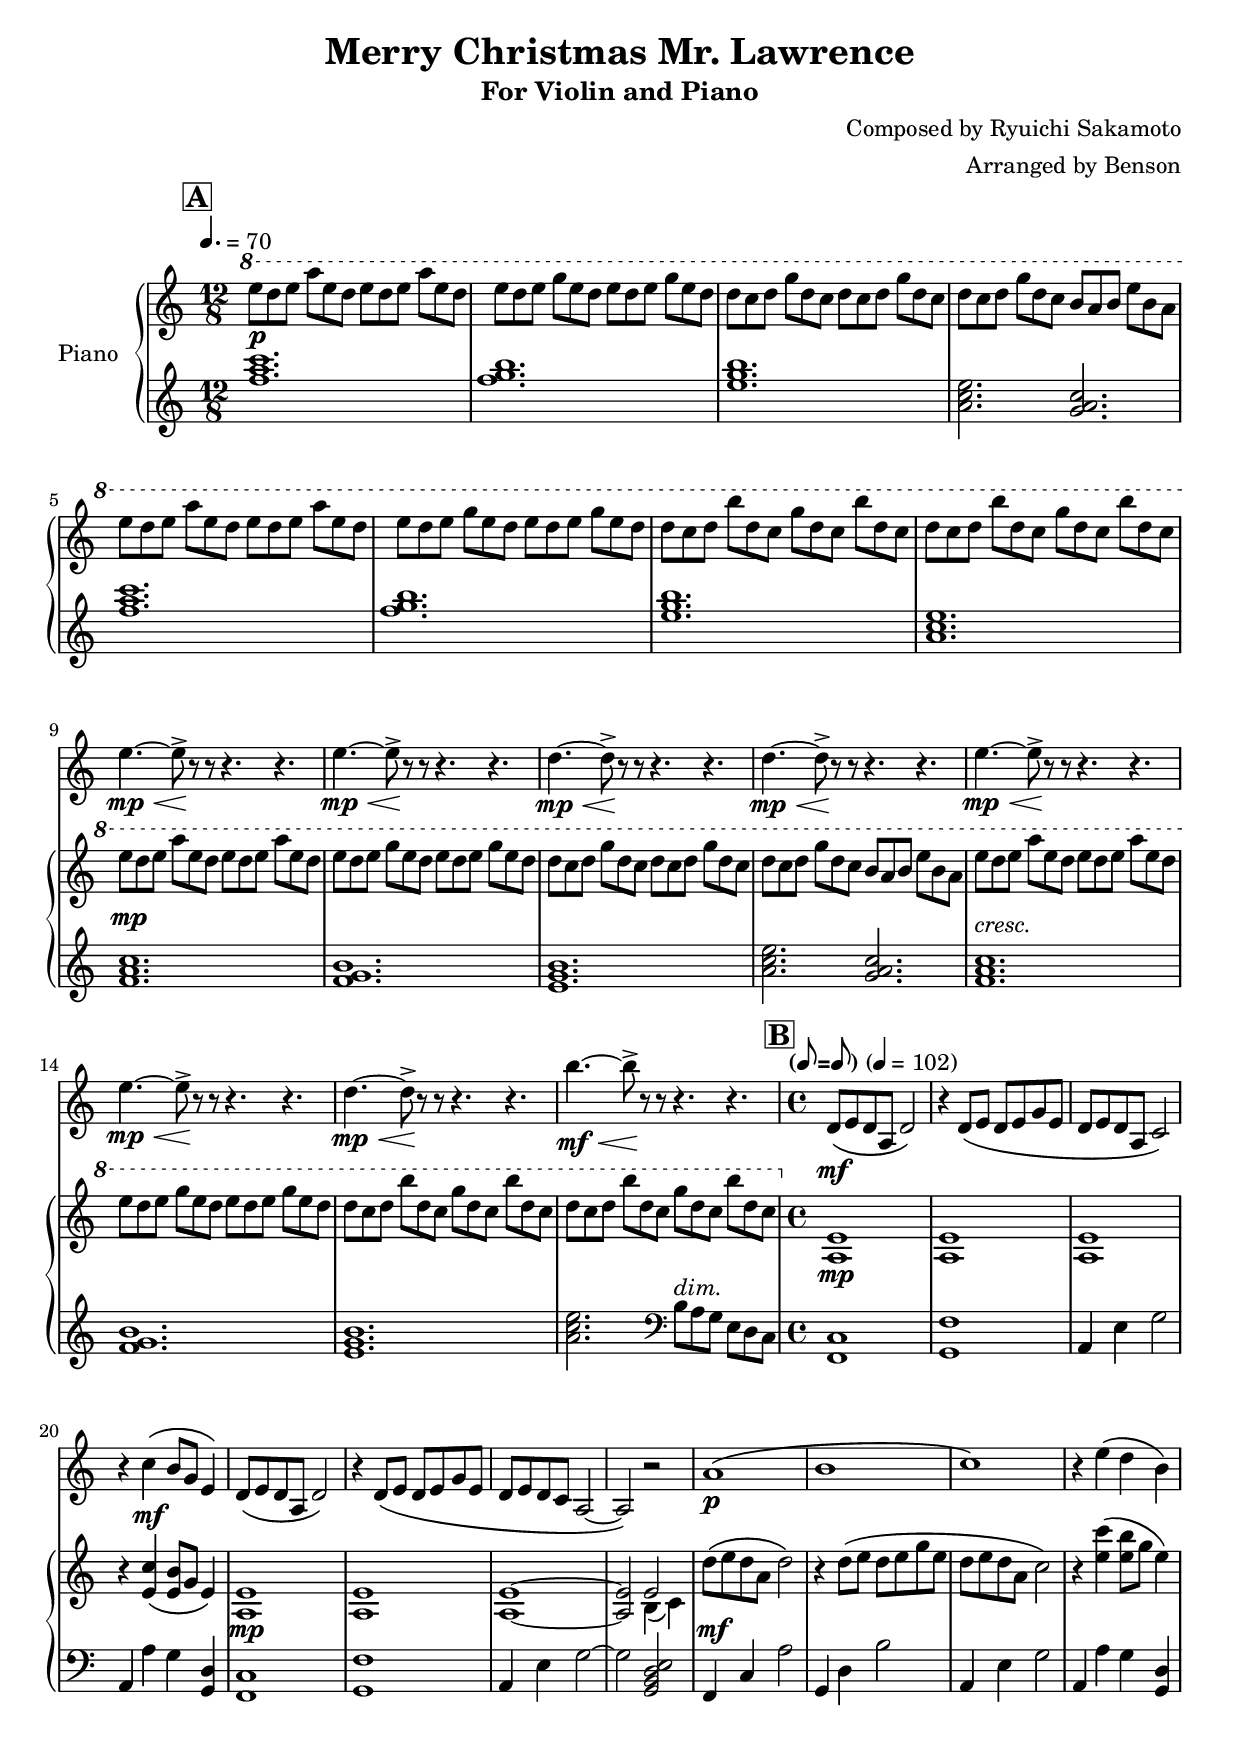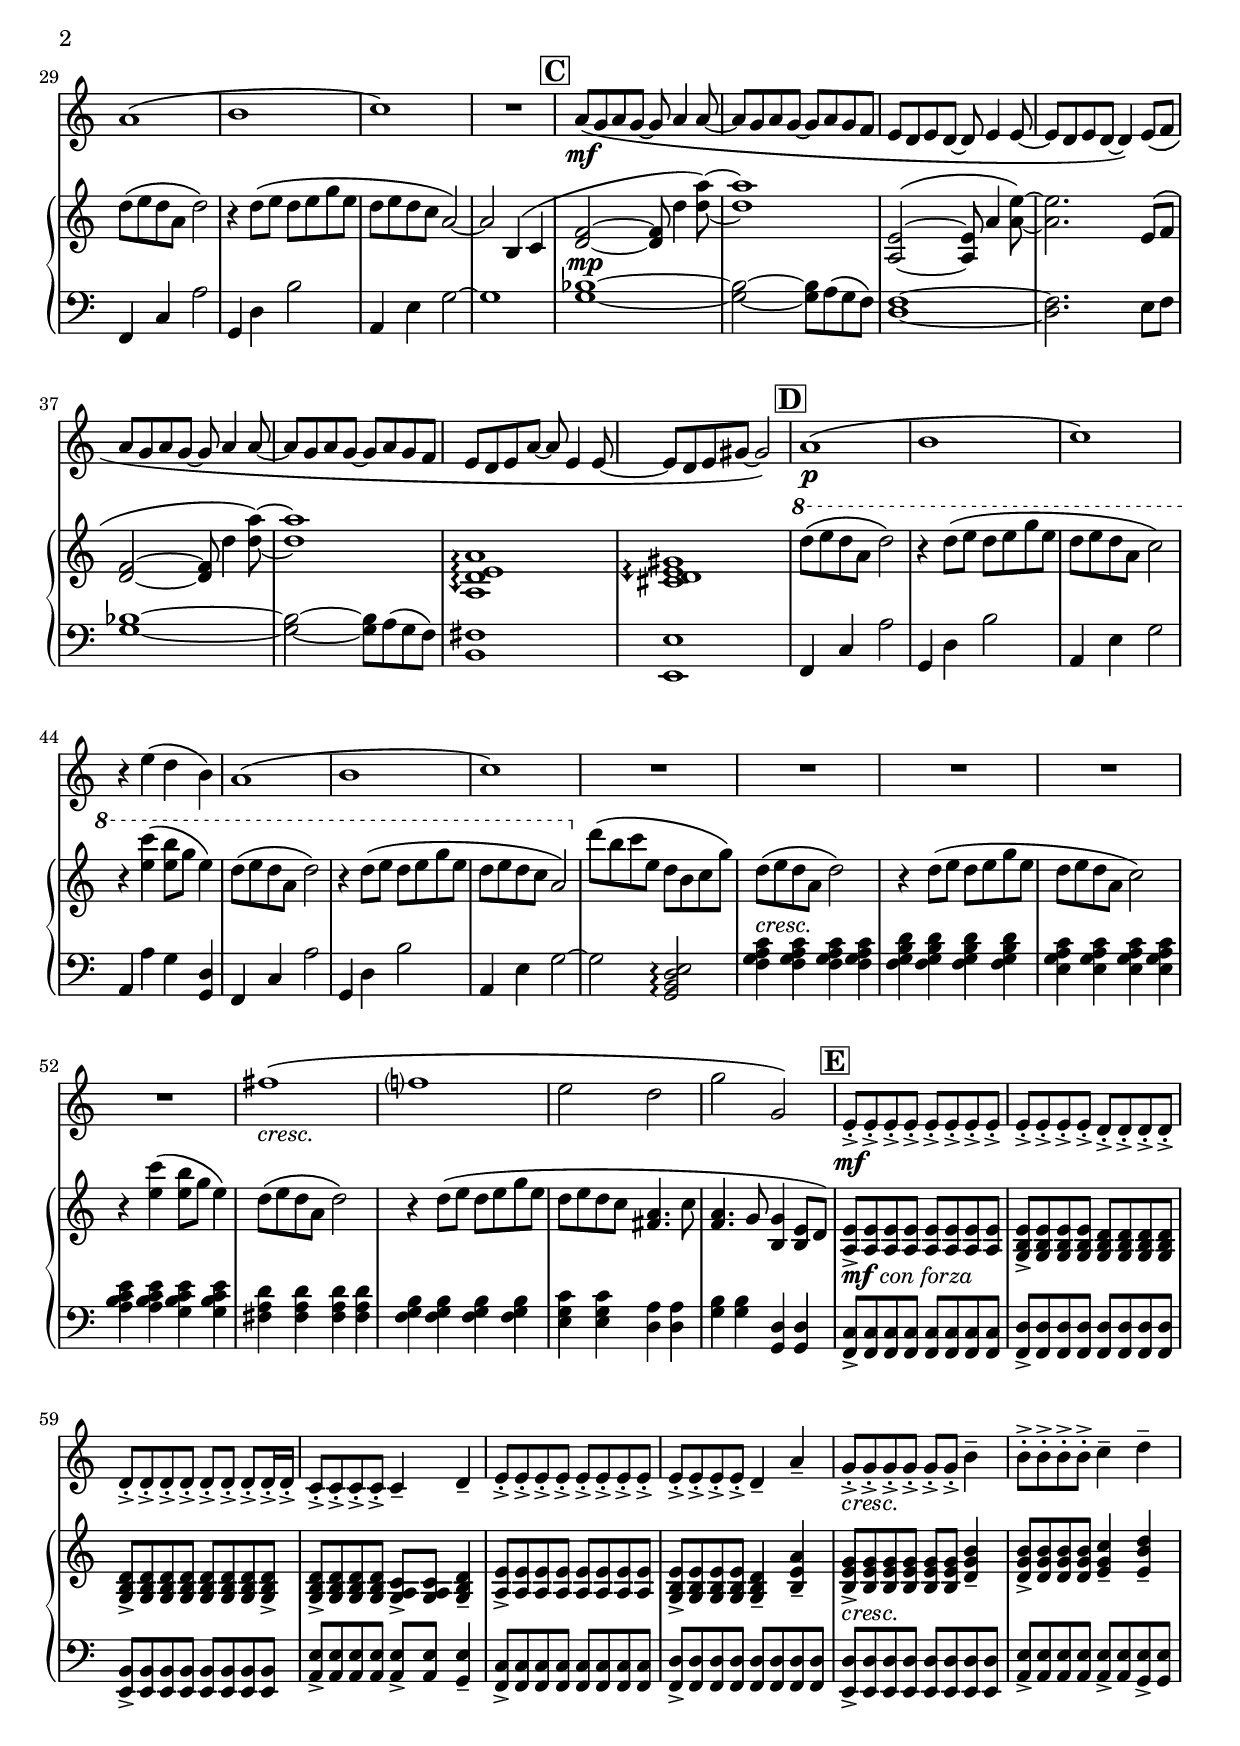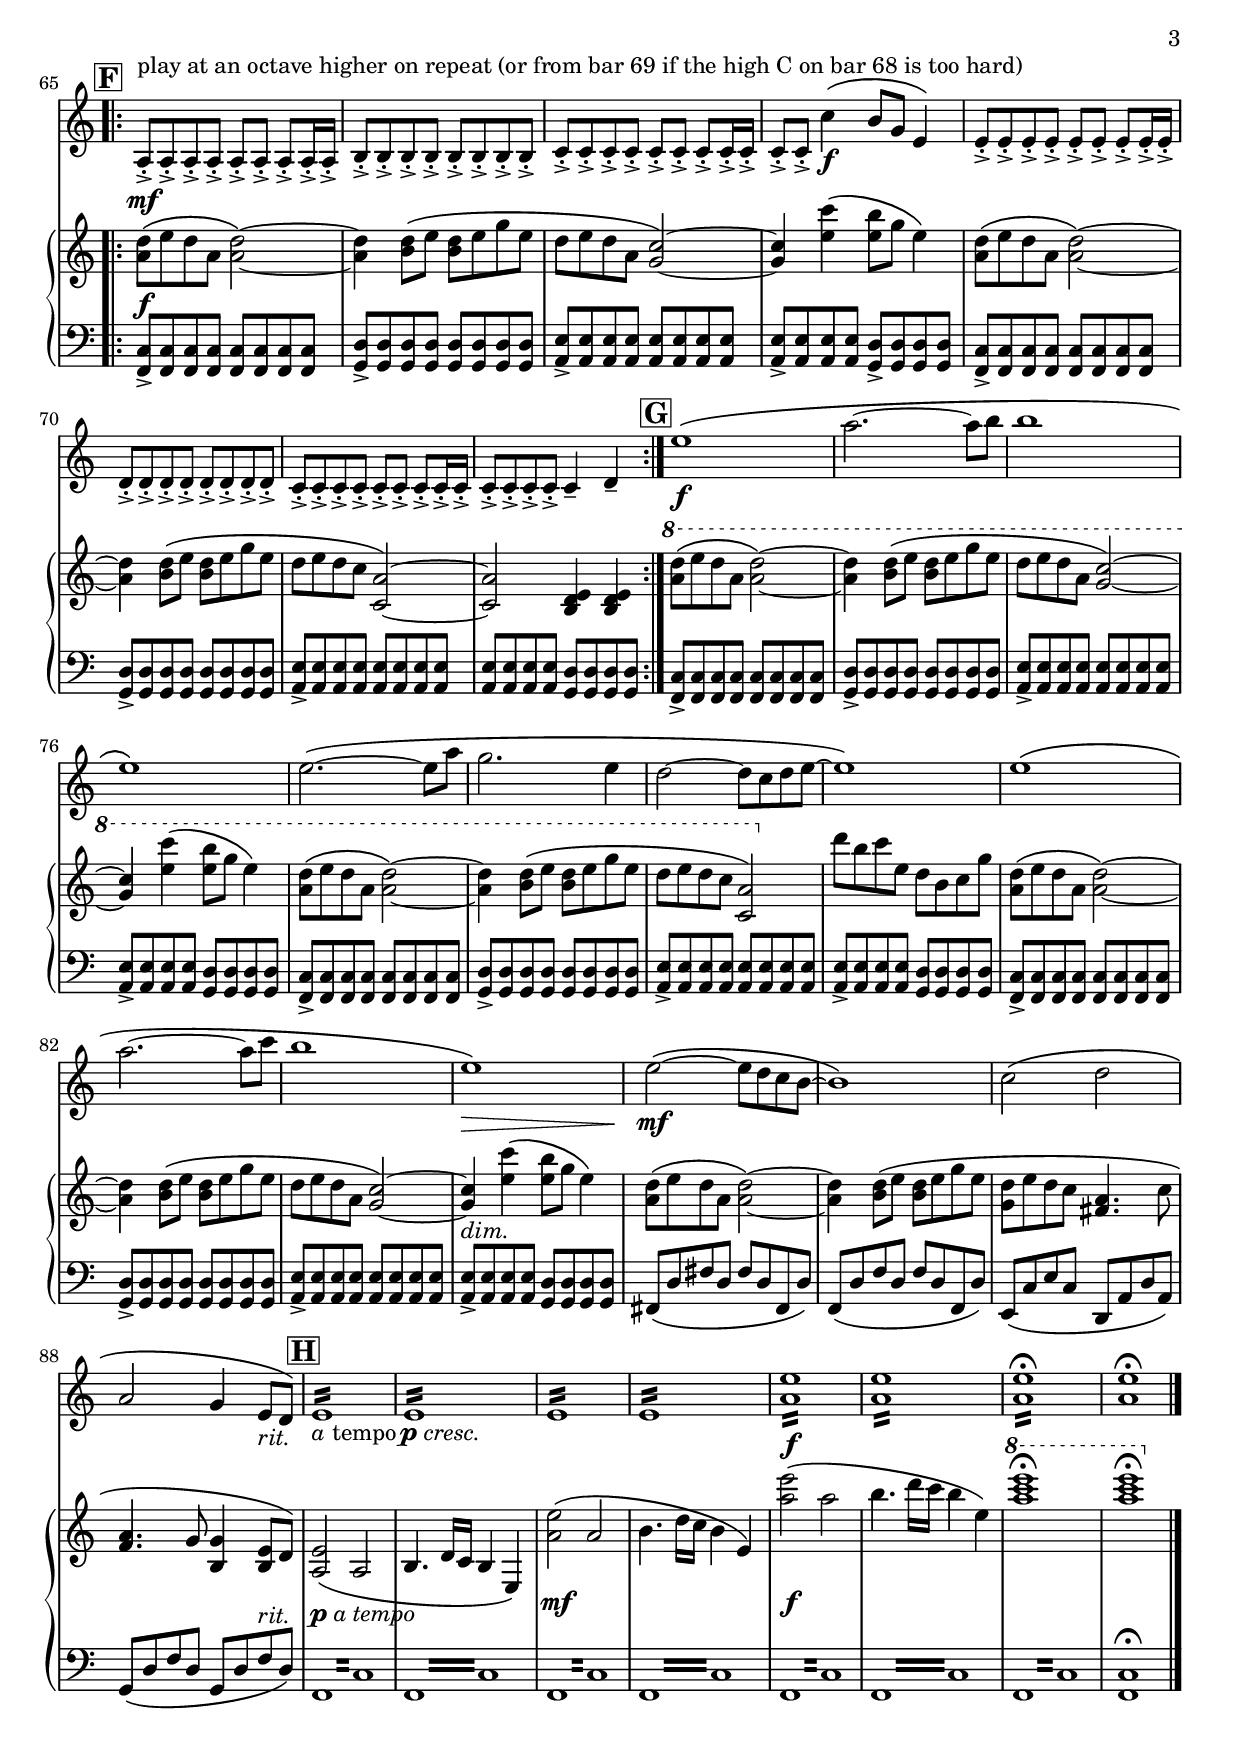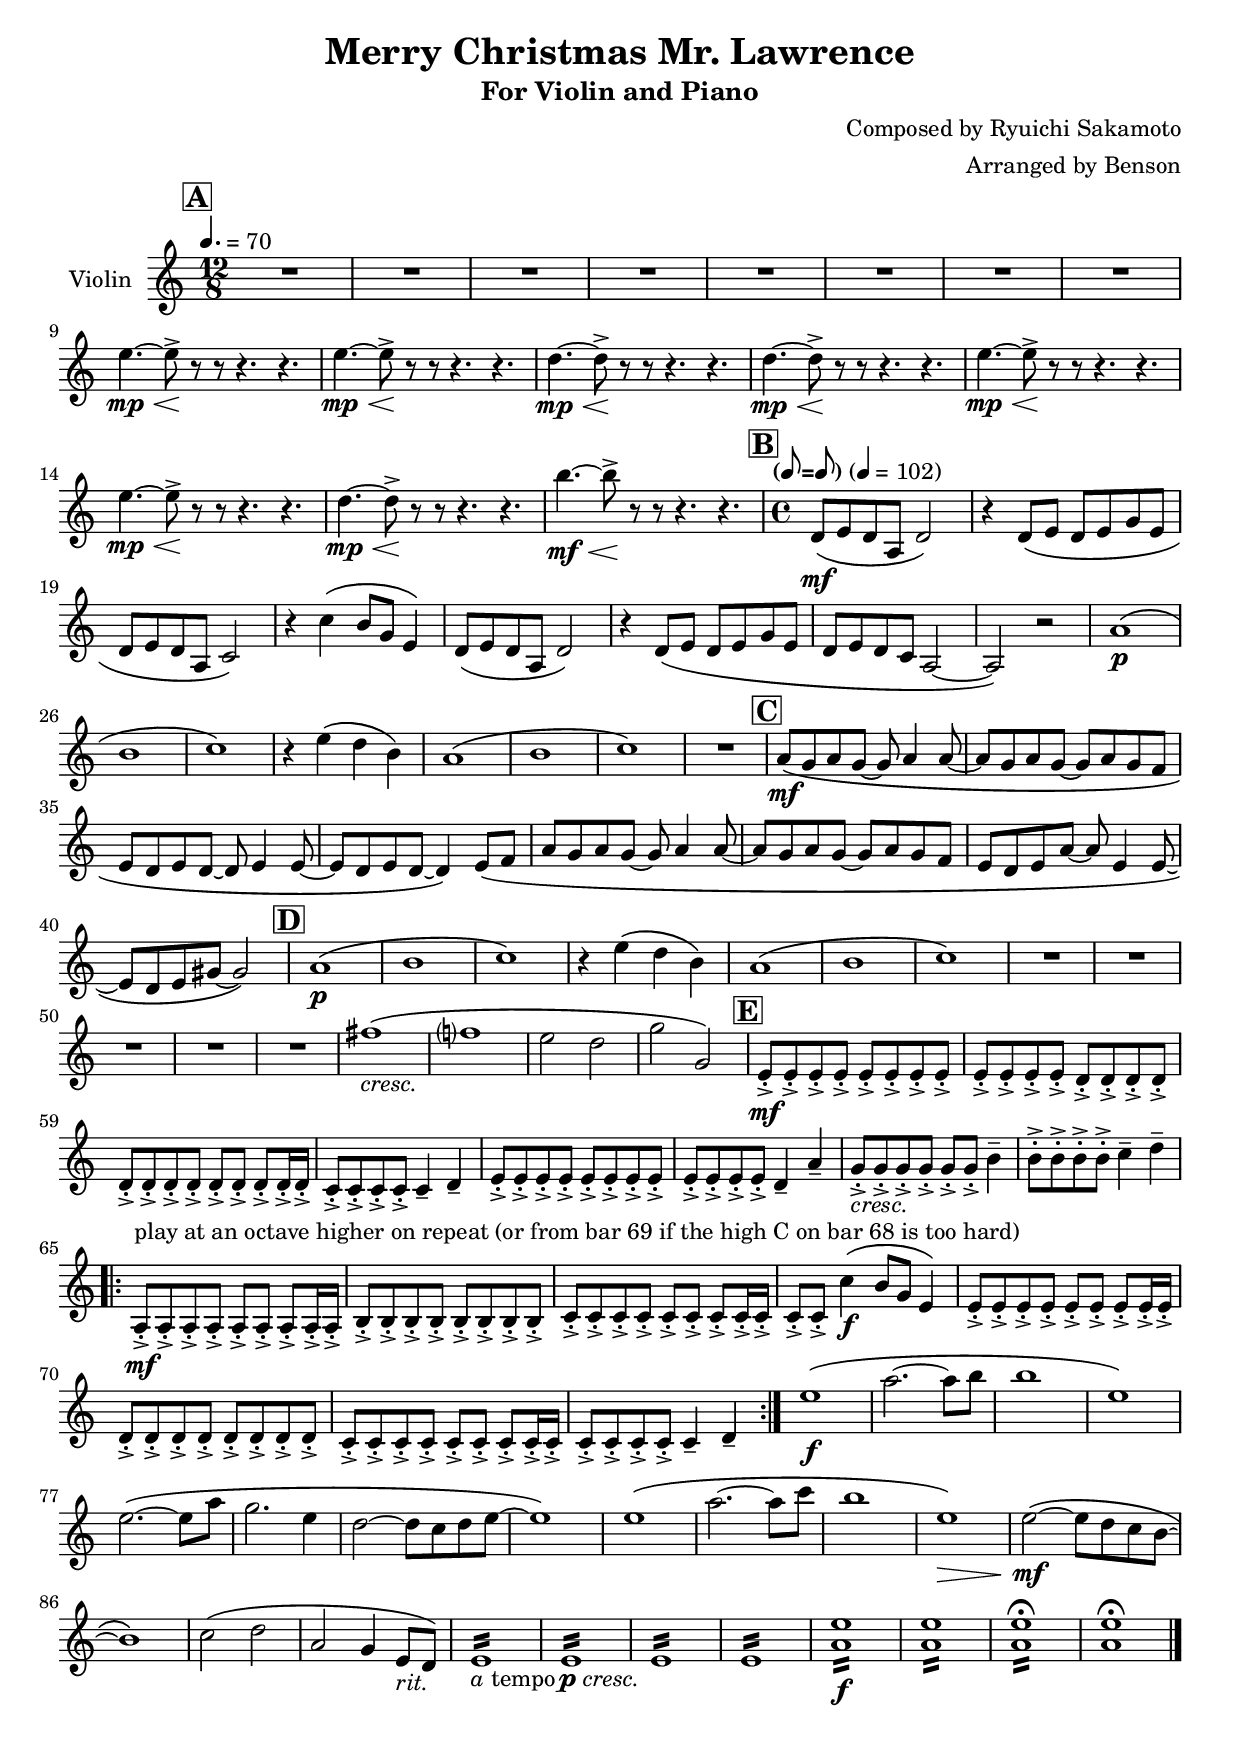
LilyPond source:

\version "2.18.2"
\include "articulate.ly"
%#(set-global-staff-size 19)

%%%%%%%%%%%%%%%%%%%%%%%%%%%%%%%%%%%%%%%%%%%%%%%%%%%%%%%%%%%%%%%%%%%%%%%%%%%%%%%%%%%%%%%%%%
%%  http://lsr.di.unimi.it/LSR/Item?id=445

%LSR by Jay Anderson.
%modyfied by Simon Albrecht on March 2014.
%=> http://lilypond.1069038.n5.nabble.com/LSR-445-error-td160662.html

#(define (octave-up m t)
 (let* ((octave (1- t))
      (new-note (ly:music-deep-copy m))
      (new-pitch (ly:make-pitch
        octave
        (ly:pitch-notename (ly:music-property m 'pitch))
        (ly:pitch-alteration (ly:music-property m 'pitch)))))
  (set! (ly:music-property new-note 'pitch) new-pitch)
  new-note))

#(define (octavize-chord elements t)
 (cond ((null? elements) elements)
     ((eq? (ly:music-property (car elements) 'name) 'NoteEvent)
       (cons (car elements)
             (cons (octave-up (car elements) t)
                   (octavize-chord (cdr elements) t))))
     (else (cons (car elements) (octavize-chord (cdr elements ) t)))))

#(define (octavize music t)
 (if (eq? (ly:music-property music 'name) 'EventChord)
       (ly:music-set-property! music 'elements (octavize-chord
(ly:music-property music 'elements) t)))
 music)

makeOctaves = #(define-music-function (parser location arg mus) (integer? ly:music?)
 (music-map (lambda (x) (octavize x arg)) (event-chord-wrap! mus)))
%%%%%%%%%%%%%%%%%%%%%%%%%%%%%%%%%%%%%%%%%%%%%%%%%%%%%%%%%%%%%%%%%%%%%%%%%%%%%%%%%%%%%%%%%%

cr = \change Staff = "right"
cl = \change Staff = "left"
rhMark = \markup { 
  \path #0.1 #'((moveto -1 0)(rlineto 0 -1.5)(rlineto 0.5 0))
}

compound-meter-to-simple-meter-mark = \markup {
  \concat {
    (
    \smaller \general-align #Y #DOWN \note #"8" #1
    "="
    \smaller \general-align #Y #DOWN \note #"8" #1
    )
  }
}


\header {
  title = "Merry Christmas Mr. Lawrence"
  subtitle = "For Violin and Piano"
  composer = "Composed by Ryuichi Sakamoto"
  arranger = "Arranged by Benson"
}

violin-a = \relative c'' {
  \mark \default
  R1.*8
  e4.~\mp\< e8\!-> r r r4. r
  e4.~\mp\< e8\!-> r r r4. r
  d4.~\mp\< d8\!-> r r r4. r
  d4.~\mp\< d8\!-> r r r4. r
  e4.~\mp\< e8\!-> r r r4. r
  e4.~\mp\< e8\!-> r r r4. r
  d4.~\mp\< d8\!-> r r r4. r
  b'4.~\mf\< b8\!-> r r r4. r
}

upper-a = \relative c''' {
  \mark \default
  \ottava #1
  \repeat unfold 2 {
    e8 d e a e d e d e a e d
    e d e g e d e d e g e d
    d c d g d c d c d g d c
    d c d g d c b a b e b a

    e'8 d e a e d e d e a e d
    e d e g e d e d e g e d
    d c d b' d, c g' d c b' d, c
    d c d b' d, c g' d c b' d, c
  }
  \ottava #0
}

lower-a = \relative c'' {
  \clef treble
  <f a c>1.
  <f g b>
  <e g b>
  <a, c e>2. <g a c>

  <f' a c>1.
  <f g b>
  <e g b>
  <a, c e>

  <f a c>1.
  <f g b>
  <e g b>
  <a c e>2. <g a c>

  <f a c>1.
  <f g b>
  <e g b>
  <a c e>2. \clef bass b,8 a g e d c
}

violin-theme = \relative c' {
  d8\(\mf e d a d2\)
  r4 d8\( e d e g e
  d8 e d a c2\)
  r4 c'\( b8 g e4\)
  d8\( e d a d2\)
  r4 d8\( e d e g e
  d8 e d c a2~
  a2\)
}
upper-theme = \relative c' {
  d8\( e d a d2\)
  r4 d8\( e d e g e
  d8 e d a c2\)
  r4 <e c'>\( <e b'>8 g e4\)
  d8\( e d a d2\)
  r4 d8\( e d e g e
  d8 e d c a2~\)
  a2
}
upper-theme-no-end-tie = \relative c' {
  d8\( e d a d2\)
  r4 d8\( e d e g e
  d8 e d a c2\)
  r4 <e c'>\( <e b'>8 g e4\)
  d8\( e d a d2\)
  r4 d8\( e d e g e
  d8 e d c a2\)
}

upper-theme-to-development = \relative c' {
  d8\( e d a d2\)
  r4 d8\( e d e g e
  d8 e d a c2\)
  r4 <e c'>\( <e b'>8 g e4\)
  d8\( e d a d2\)
  r4 d8\( e d e g e
  d8 e d c <a fis>4. c8
  <a f>4. g8 <g b,>4 <e b>8 d\)
}

upper-theme-add-harmony = \relative c' {
  <d a>8\( e d a <d a>2~\)
  q4 <d b>8\( e <d b> e g e
  d8 e d a <c g>2~\)
  q4 <e c'>\( <e b'>8 g e4\)
  <d a>8\( e d a <d a>2~\)
  q4 <d b>8\( e <d b> e g e
  d8 e d c <a c,>2~\)
  q2
}

upper-theme-add-harmony-no-end-tie = \relative c' {
  <d a>8\( e d a <d a>2~\)
  q4 <d b>8\( e <d b> e g e
  d8 e d a <c g>2~\)
  q4 <e c'>\( <e b'>8 g e4\)
  <d a>8\( e d a <d a>2~\)
  q4 <d b>8\( e <d b> e g e
  d8 e d c <a c,>2\)
}

upper-theme-add-harmony-to-development = \relative c' {
  <d a>8\( e d a <d a>2~\)
  q4 <d b>8\( e <d b> e g e
  d8 e d a <c g>2~\)
  q4 <e c'>\( <e b'>8 g e4\)
  <d a>8\( e d a <d a>2~\)
  q4 <d b>8\( e <d b> e g e
  <d g,>8 e d c <a fis>4. c8
  <a f>4. g8 <g b,>4 <e b>8 d\)
}

violin-b = \relative c'' {
  \tempo \compound-meter-to-simple-meter-mark 4 = 102
  \time 4/4
  \mark \default
  \violin-theme
  r2
  a1\(\p b c\) r4 e\( d b\)
  a1\( b c\) R1
}

upper-b = \relative c' {
  \tempo \compound-meter-to-simple-meter-mark 4 = 102
  \time 4/4
  \mark \default
  <a e'>1
  <a e'>1
  <a e'>1
  r4 <e' c'>\(^\mf <e b'>8 g e4\)
  <a, e'>1
  <a e'>1
  <a e'>1~ q2
  << { e'2 } \\ { b4\( c\) } >>
  \transpose c c' { \upper-theme }
}

lower-b = \relative c, {
  \time 4/4
  <f c'>1
  <g f'>
  a4 e' g2
  a,4 a' g <g, d'>
  <f c'>1
  <g f'>
  a4 e' g2~
  g2 <g, b d e>

  f4 c' a'2
  g,4 d' b'2
  a,4 e' g2
  a,4 a' g <g, d'>4
  f4 c' a'2
  g,4 d' b'2
  a,4 e' g2~
  g1
}

violin-c = \relative c'' {
  \mark \default
  a8\(\mf g a g~ g a4 a8~
  a8 g a g~ g a g f
  e8 d e d~ d e4 e8~
  e8 d e d~ d4\) e8\( f
  a8 g a g~ g a4 a8~
  a8 g a g~ g a g f
  e8 d e a~ a e4 e8~
  e8 d e gis~ gis2\)
}

upper-c = \relative c' {
  b4\( c
  \mark \default
  <d f>2~ q8 d'4 <d a'>8~\)
  q1
  <a, e'>2~\( q8 a'4 <a e'>8~\)
  q2. e8\( f
  <d f>2~ q8 d'4 <d a'>8~\)
  q1
  \arpeggioArrowDown
  <a e d a>1\arpeggio
  <gis e d cis>\arpeggio
  \arpeggioNormal
}

lower-c = \relative c' {
  <g bes>1~
  q2~ q8 a\( g f\)
  <d f>1~
  q2. e8 f
  <g bes>1~
  q2~ q8 a\( g f\)
  <fis b,>1
  <e e,>1
}

violin-d = \relative c'' {
  \mark \default
  a1\(\p b c\) r4 e\( d b\)
  a1\( b c\) R1
  R1*4
  fis1\(-\markup { \italic cresc. } f?1
  e2 d g g,\)
}

upper-d = \relative c''' {
  \mark \default
  \ottava #1
  \transpose c c'' { \upper-theme-no-end-tie }
  \ottava #0
  d8\( b c e, d b c g'\)
  \transpose c c' { \upper-theme-to-development }
}

lower-d = \relative c, {
  f4 c' a'2
  g,4 d' b'2
  a,4 e' g2
  a,4 a' g <g, d'>4
  f4 c' a'2
  g,4 d' b'2
  a,4 e' g2~
  g2 <g, b d e>2\arpeggio

  <f' g a c>4 q q q
  <f g b d>4 q q q
  <e g a c>4 q q q
  <a b c e>4 q <g b c e>4 q
  <fis a d>4 q q q
  <f g b>4 q q q
  <e g c>4 q <d a'> q
  <g b>4 q <g, d'> q
}

violin-e = \relative c' {
  \mark \default
  e8-.->\mf \repeat unfold 11 { e8-.-> }
  \repeat unfold 4 { d8-.-> }
  \repeat unfold 7 { d8-.-> } d16-.-> d16-.->
  \repeat unfold 4 { c8-.-> } c4-- d--
  \repeat unfold 8 { e8-.-> }
  \repeat unfold 4 { e8-.-> } d4-- a'4--
  g8-.->-\markup { \italic cresc. } \repeat unfold 5 { g8-.-> } b4--
  \repeat unfold 4 { b8-.-> } c4-- d4--
}

upper-e = \relative c' {
  \mark \default
  <e a,>8-> q q q q q q q
  <e b g>8-> q q q <d b g> q q q
  q8-> q q q q q q q->
  q8-> q q q <c a g>-> q <d b g>4--
  <e a,>8-> q q q q q q q
  <e b g>8-> q q q <d b g>4-- <a' e b>--
  <g e b>8-> q q q q q <b g d>4--
  q8-> q q q <c g e>4-- <d b e,>4--
}

lower-e = \relative c, {
  <f c'>8-> q q q q q q q
  <f d'>8-> q q q q q q q
  <e b'>8-> q q q q q q q
  <a e'>8-> q q q q-> q <g e'>4--
  <f c'>8-> q q q q q q q
  <f d'>8-> q q q q q q q
  <e d'>8-> q q q q q q q
  <a e'>8-> q q q q-> q <g e'>-> q
}

violin-f = \relative c' {
  a8-.->\mf^\markup { play at an octave higher on repeat (or from bar 69 if the high C on bar 68 is too hard) }
  \repeat unfold 6 { a8-.-> } a16-.-> a16-.->
  \repeat unfold 8 { b8-.-> }
  \repeat unfold 7 { c8-.-> } c16-.-> c16-.->
  \repeat unfold 2 { c8-.-> } c'4\(\f b8 g e4\)
  \repeat unfold 7 { e8-.-> } e16-.-> e16-.->
  \repeat unfold 8 { d8-.-> }
  \repeat unfold 7 { c8-.-> } c16-.-> c16-.->
  \repeat unfold 4 { c8-.-> } c4-- d4--
}

upper-f = \relative c' {
  \mark \default
  \transpose c c' { \upper-theme-add-harmony }
  <b d e>4 q
}

lower-f = \relative c, {
  <f c'>8-> q q q q q q q
  <g d'>8-> q q q q q q q
  <a e'>8-> q q q q q q q
  q8-> q q q <g d'>-> q q q
  <f c'>8-> q q q q q q q
  <g d'>8-> q q q q q q q
  <a e'>8-> q q q q q q q
  q8 q q q <g d'> q q q
}

violin-g = \relative c'' {
  e1\(\f
  a2.~ a8 b
  b1
  e,1\)
  e2.~\( e8 a8
  g2. e4
  d2~ d8 c d e~
  e1\)
  e1\(
  a2.~ a8 c8
  b1
  e,1\)\>
  e2~\!\mf\( e8 d8 c b~
  b1\)
  c2\( d
  a2 g4 e8_\markup { \italic "rit." } d\)
}

upper-g = \relative c''' {
  \mark \default
  \ottava #1
  \transpose c c'' { \upper-theme-add-harmony-no-end-tie }
  \ottava #0
  d8 b c e, d b c g'
  \transpose c c' { \upper-theme-add-harmony-to-development }
}

lower-g = \relative c, {
  <f c'>8-> q q q q q q q
  <g d'>8-> q q q q q q q
  <a e'>8-> q q q q q q q
  q8-> q q q <g d'> q q q
  <f c'>8-> q q q q q q q
  <g d'>8-> q q q q q q q
  <a e'>8-> q q q q q q q
  q8-> q q q <g d'> q q q

  <f c'>8-> q q q q q q q
  <g d'>8-> q q q q q q q
  <a e'>8-> q q q q q q q
  q8-> q q q <g d'> q q q
  fis8\( d' fis d fis d fis, d'\)
  f,8\( d' f d f d f, d'\)
  e,8\( c' e c d, a' d a\)
  g8\( d' f d g, d' f d\)
}

violin-h = \relative c' {
  \repeat tremolo 16 e16-\markup { \italic a tempo \dynamic p \italic cresc. }
  \repeat tremolo 16 e16
  \repeat tremolo 16 e16
  \repeat tremolo 16 e16
  \repeat tremolo 16 <a e'>16\f
  \repeat tremolo 16 <a e'>16
  \repeat tremolo 16 <a e'>16\fermata
  <a e'>1\fermata
}

outro-theme = \relative c' {
  <a e'>2\( a
  b4. d16 c b4 e,\)
}
upper-h = \relative c'''' {
  \mark \default
  \outro-theme
  \transpose c c' { \outro-theme }
  \transpose c c'' { \outro-theme }
  \ottava #1
  <a c e>1\fermata
  <a c e>1\fermata
}

lower-h = \relative c, {
  \repeat unfold 6 {
    \repeat tremolo 8 { f16 c' }
  }
  \repeat tremolo 8 { f,16 c' }
  <f, c'>1\fermata
}

upper = \relative c' {
  \set Score.markFormatter = #format-mark-box-alphabet
  \clef treble
  \tempo 4. = 70
  \time 12/8
  \key a \minor
  \upper-a
  \upper-b
  \upper-c
  \upper-d
  \upper-e
  \repeat volta 2 {
    \upper-f
  }
  \upper-g
  \upper-h
  \bar "|."
}

lower = \relative c {
  \clef bass
  \time 12/8
  \key a \minor
  \lower-a
  \lower-b
  \lower-c
  \lower-d
  \lower-e
  \repeat volta 2 {
    \lower-f
  }
  \lower-g
  \lower-h
  \bar "|."
}

dynamics = {
  % A
  s1.\p s1.*7
  s1.\mp s1.*3 s1.-\markup { \italic cresc. } s1.*2 s2. s2.-\markup { \italic dim. }
  % B
  s1\mp s1*3 s1\mp s1*3
  s1\mf s1*7
  % C
  s1\mp s1*7
  % D
  s1*8 s1-\markup { \italic cresc. } s1*7
  % E
  s1-\markup { \dynamic mf \italic con forza } s1*5 s1-\markup { \italic cresc. } s1
  % F
  s1\f s1*7
  % G
  s1*11 s1-\markup { \italic dim. } s1*3 s2. s4-\markup { \italic rit. }
  % H
  s1-\markup { \dynamic p \italic a tempo } s1
  s1\mf s1
  s1\f s1*3
}

violin = \relative c'' {
  \set Score.markFormatter = #format-mark-box-alphabet
  \tempo 4. = 70
  \clef treble
  \time 12/8
  \key a \minor
  \violin-a
  \violin-b
  \violin-c
  \violin-d
  \violin-e
  \repeat volta 2 {
    \violin-f
  }
  \violin-g
  \violin-h
  \bar "|."
}

\paper {
  page-breaking = #ly:page-turn-breaking
}
\score {
  <<
    \new Staff = "violinstaff" <<
      \set Staff.midiInstrument = #"violin"
      \set Staff.instrumentName = #"Violin"
      \set Staff.midiMinimumVolume = #0.7
      \set Staff.midiMaximumVolume = #0.8
      \new Voice = "violin" {
        \violin
      }
    >>
    \new PianoStaff <<
      \set PianoStaff.instrumentName = #"Piano"
      \new Staff = "right" {
        \set Staff.midiInstrument = #"acoustic grand"
        \set Staff.midiMinimumVolume = #0.9
        \set Staff.midiMaximumVolume = #1
        \upper
      }
      \new Dynamics = "Dynamics_pf" \dynamics
      \new Staff = "left" {
        \set Staff.midiInstrument = #"acoustic grand"
        \set Staff.midiMinimumVolume = #0.9
        \set Staff.midiMaximumVolume = #1
        \lower
      }
    >>
  >>
  \layout {
    \context {
      % add the RemoveEmptyStaffContext that erases rest-only staves
      \Staff \RemoveEmptyStaves
    }
    \context {
      % add the RemoveEmptyStaffContext that erases rest-only staves
      % \Dynamics \RemoveEmptyStaves
    }
    \context {
      \Score
      % Remove all-rest staves also in the first system
      \override VerticalAxisGroup.remove-first = ##t
      % If only one non-empty staff in a system exists, still print the starting bar
      \override SystemStartBar.collapse-height = #1
    }
    \context {
      \ChordNames
      \override ChordName #'font-size = #-3
    }
  }
  \midi {
    \context {
      \ChordNameVoice \remove Note_performer
    }
  }
}

\book {
\bookOutputSuffix "no-violin"
\score {
  <<
    \new PianoStaff <<
      \set PianoStaff.instrumentName = #"Piano"
      \new Staff = "right" {
        \set Staff.midiInstrument = #"acoustic grand"
        \set Staff.midiMinimumVolume = #0.3
        \set Staff.midiMaximumVolume = #0.7
        \upper
      }
      \new Dynamics = "Dynamics_pf" \dynamics
      \new Staff = "left" {
        \set Staff.midiInstrument = #"acoustic grand"
        \set Staff.midiMinimumVolume = #0.3
        \set Staff.midiMaximumVolume = #0.7
        \lower
      }
    >>
  >>
  \midi {
    \context {
      \ChordNameVoice \remove Note_performer
    }
  }
}
}

\book {
\bookOutputSuffix "violin"
\score {
  <<
    \new Staff = "violinstaff" <<
      \set Staff.midiInstrument = #"violin"
      \set Staff.instrumentName = #"Violin"
      \set Staff.midiMinimumVolume = #0.7
      \set Staff.midiMaximumVolume = #0.8
      \new Voice = "violin" {
        \violin
      }
    >>
  >>
  \layout {
  }
}
}
